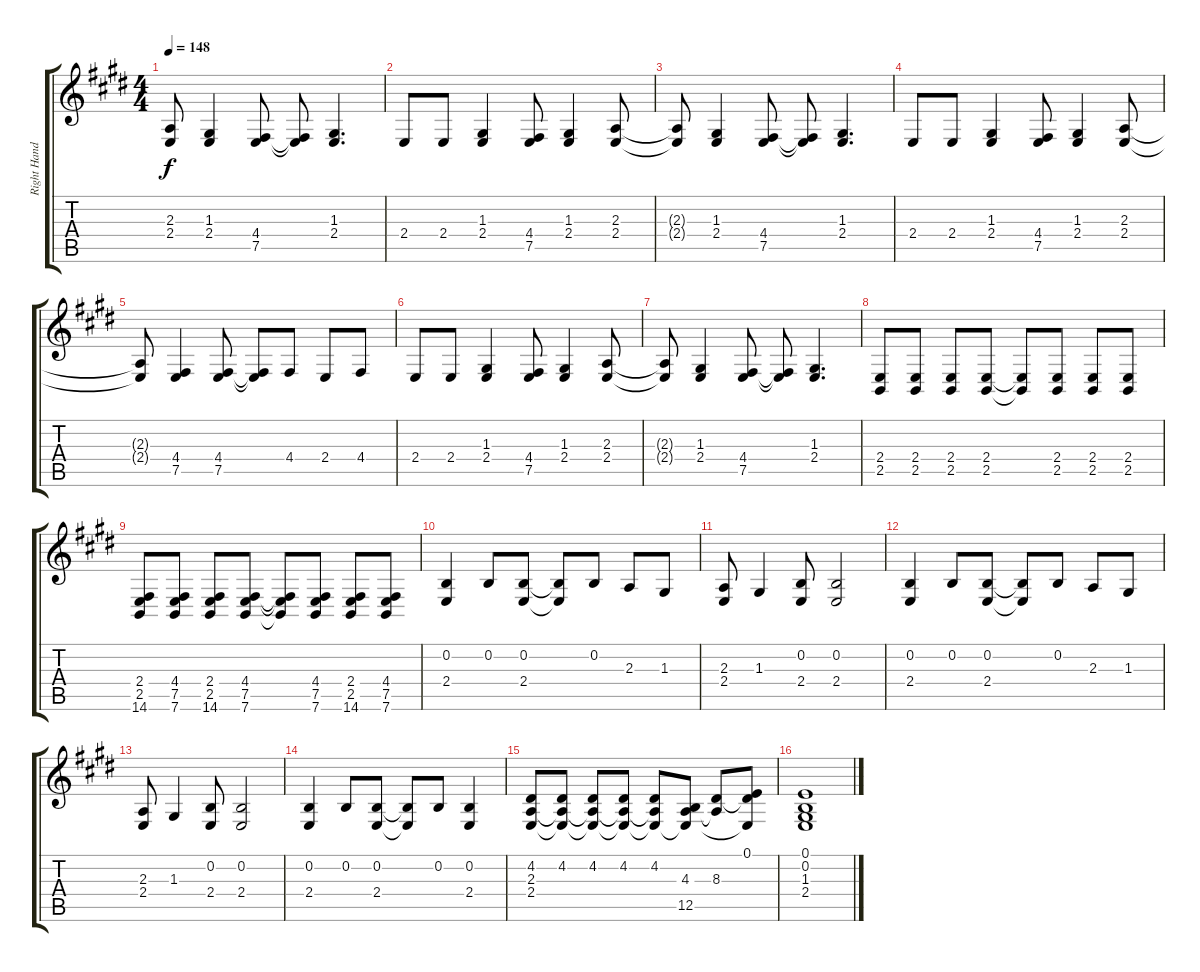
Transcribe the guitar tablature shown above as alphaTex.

\track ("Right Hand" "Right Hand") {instrument electricgrandpiano}
\staff {score tabs}
\tuning (E4 B3 G3 D3 A2 E2) {hide}
\ts (4 4)
\tempo 148
\clef g2
\ks e
(2.3{t} 2.4{t}).8{dy f} (1.3 2.4).4 (4.4 7.5).8 (4.4{t} 7.5{t}).8 (1.3 2.4).4{d} |
2.4.8 2.4.8 (1.3 2.4).4 (4.4 7.5).8 (1.3 2.4).4 (2.3 2.4).8 |
(2.3{t} 2.4{t}).8 (1.3 2.4).4 (4.4 7.5).8 (4.4{t} 7.5{t}).8 (1.3 2.4).4{d} |
2.4.8 2.4.8 (1.3 2.4).4 (4.4 7.5).8 (1.3 2.4).4 (2.3 2.4).8 |
(2.3{t} 2.4{t}).8 (4.4 7.5).4 (4.4 7.5).8 (4.4{t} 7.5{t}).8 4.4.8 2.4.8 4.4.8 |
2.4.8 2.4.8 (1.3 2.4).4 (4.4 7.5).8 (1.3 2.4).4 (2.3 2.4).8 |
(2.3{t} 2.4{t}).8 (1.3 2.4).4 (4.4 7.5).8 (4.4{t} 7.5{t}).8 (1.3 2.4).4{d} |
(2.4 2.5).8 (2.4 2.5).8 (2.4 2.5).8 (2.4 2.5).8 (2.4{t} 2.5{t}).8 (2.4 2.5).8 (2.4 2.5).8 (2.4 2.5).8 |
(2.4 2.5 14.6).8 (4.4 7.5 7.6).8 (2.4 2.5 14.6).8 (4.4 7.5 7.6).8 (4.4{t} 7.5{t} 7.6{t}).8 (4.4 7.5 7.6).8 (2.4 2.5 14.6).8 (4.4 7.5 7.6).8 |
(0.2 2.4).4 0.2.8 (0.2 2.4).8 (0.2{t} 2.4{t}).8 0.2.8 2.3.8 1.3.8 |
(2.3 2.4).8 1.3.4 (0.2 2.4).8 (0.2 2.4).2 |
(0.2 2.4).4 0.2.8 (0.2 2.4).8 (0.2{t} 2.4{t}).8 0.2.8 2.3.8 1.3.8 |
(2.3 2.4).8 1.3.4 (0.2 2.4).8 (0.2 2.4).2 |
(0.2 2.4).4 0.2.8 (0.2 2.4).8 (0.2{t} 2.4{t}).8 0.2.8 (0.2 2.4).4 |
(4.2 2.3 2.4).8 (4.2 2.3{t} 2.4{t}).8 (4.2 2.3{t} 2.4{t}).8 (4.2 2.3{t} 2.4{t}).8 (4.2 2.3{t} 2.4{t}).8 (4.3 2.4{t} 12.5).8 (8.3 12.5{t}).8 (0.1 8.3{t} 2.4{t}).8 |
(0.1 0.2 1.3 2.4).1
